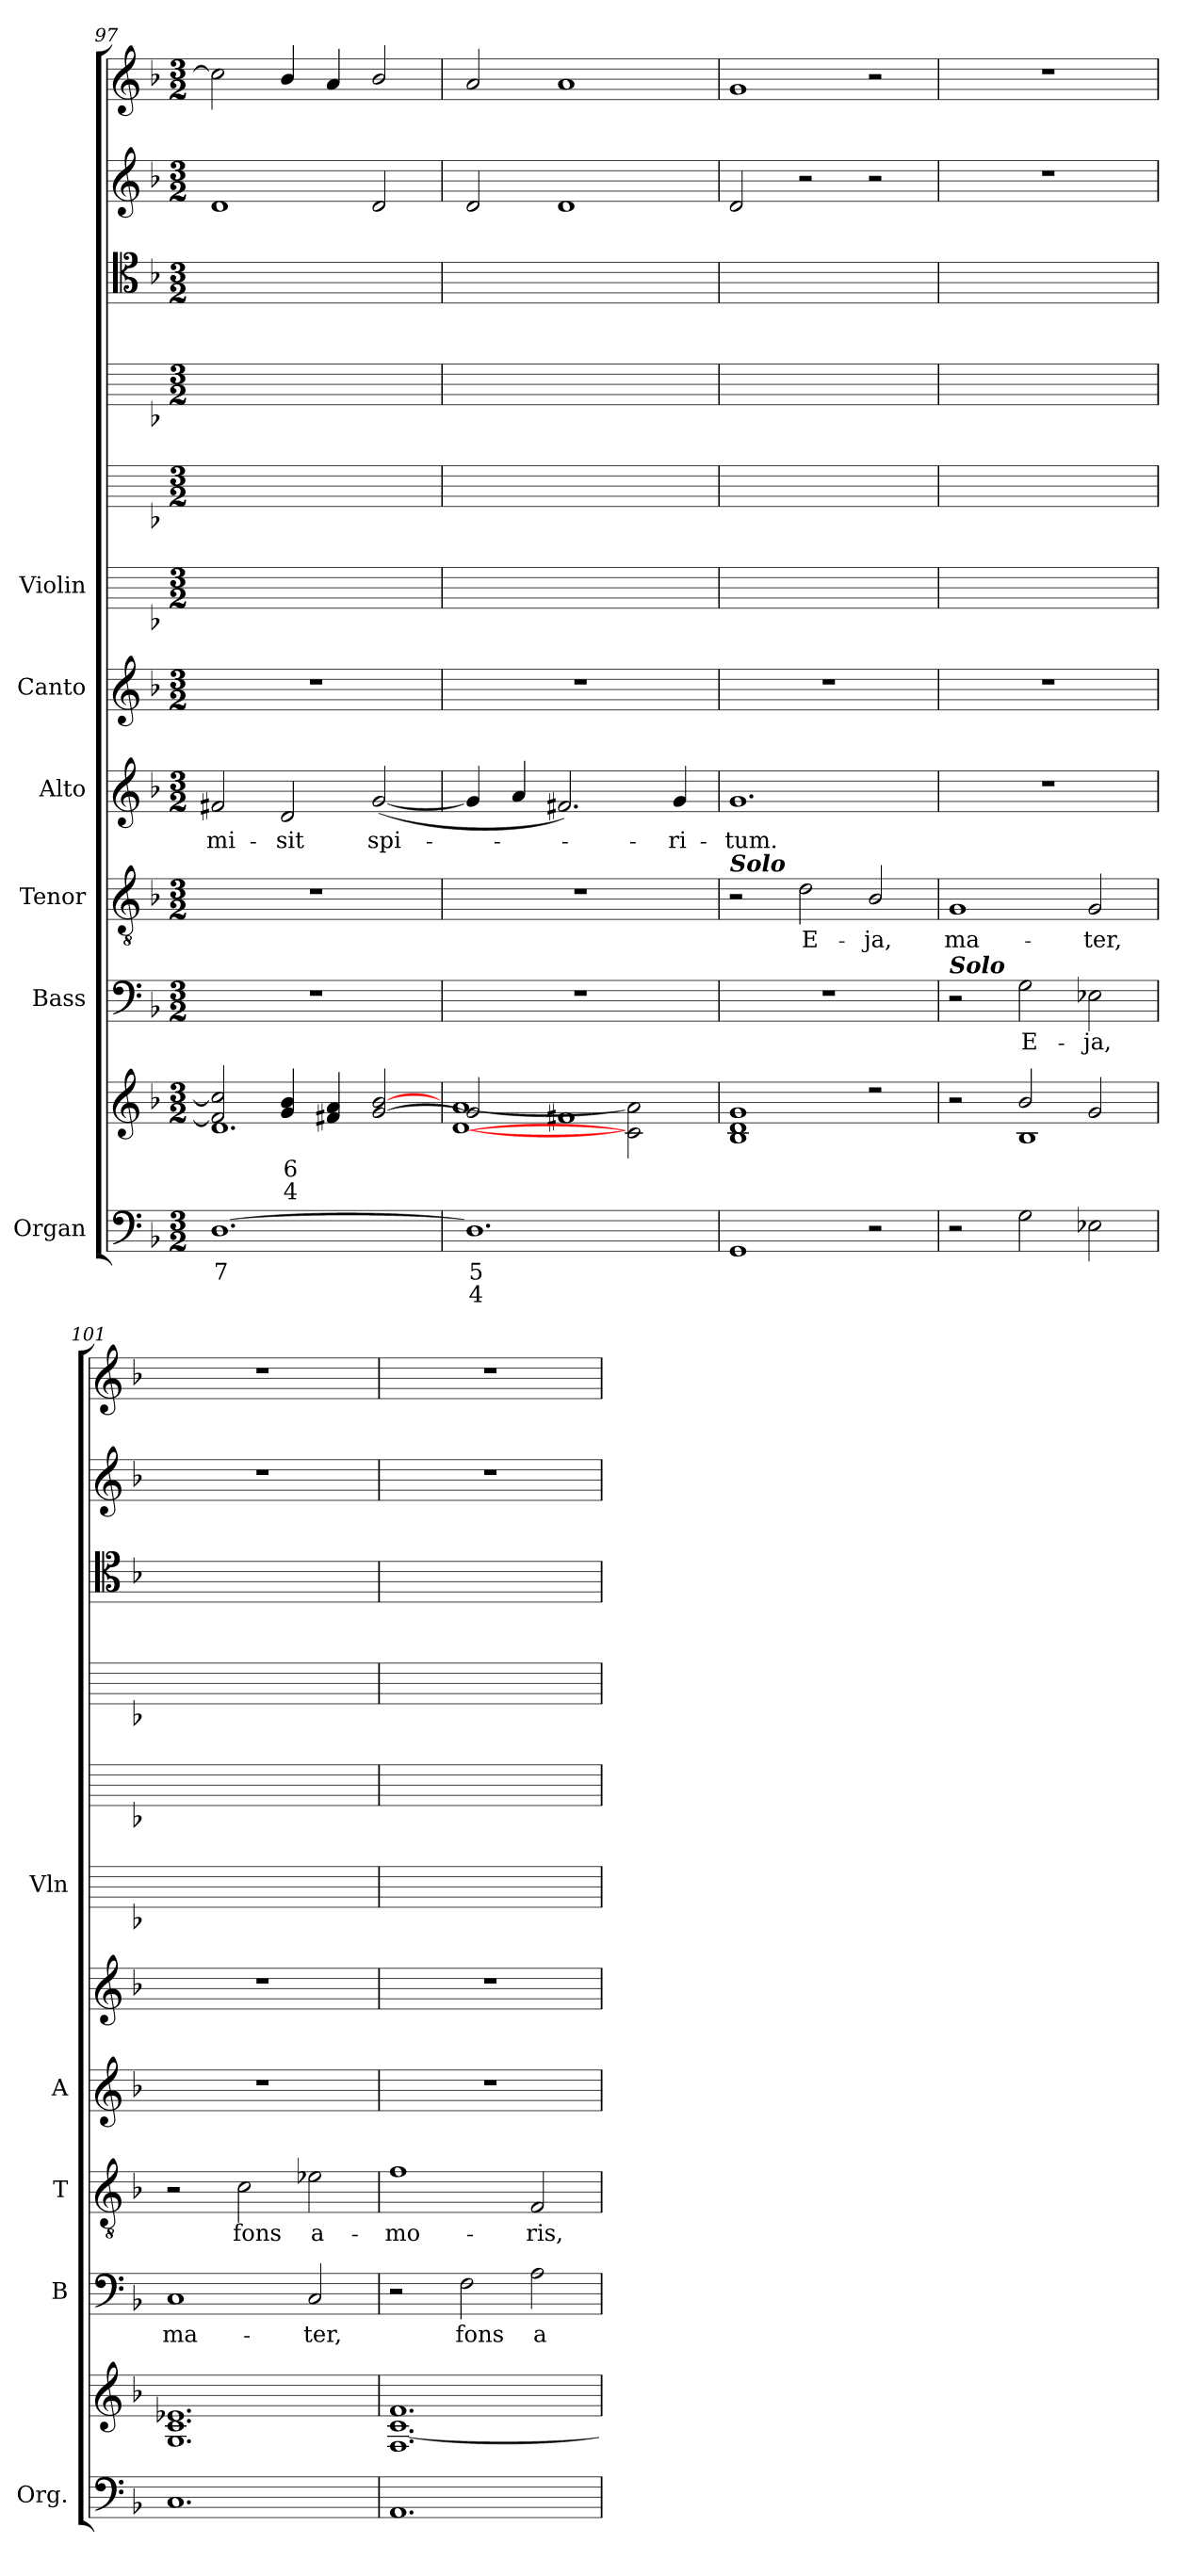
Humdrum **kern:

**kern	**text	**text	**kern	**text	**text	**kern	**text	**kern	**text	**kern	**text	**kern	**kern	**kern	**kern	**kern	**kern	**kern
*part6	*part6	*part6	*part6	*part6	*part6	*part5	*part5	*part4	*part4	*part3	*part3	*part2	*part1	*part1	*part1	*part1	*part1	*part1
*staff12	*staff12	*staff12	*staff11	*staff11	*staff11	*staff10	*staff10	*staff9	*staff9	*staff8	*staff8	*staff7	*staff6	*staff5	*staff4	*staff3	*staff2	*staff1
*I"Organ	*	*	*	*	*	*I"Bass	*	*I"Tenor	*	*I"Alto	*	*I"Canto	*I"Violin	*	*	*	*	*
*I'Org.	*	*	*	*	*	*I'B	*	*I'T	*	*I'A	*	*	*I'Vln	*	*	*	*	*
*clefF4	*	*	*clefG2	*	*	*clefF4	*	*clefGv2	*	*clefG2	*	*clefG2	*	*	*	*clefC4	*clefG2	*clefG2
*k[b-]	*	*	*k[b-]	*	*	*k[b-]	*	*k[b-]	*	*k[b-]	*	*k[b-]	*k[b-]	*k[b-]	*k[b-]	*k[b-]	*k[b-]	*k[b-]
*F:	*	*	*F:	*	*	*F:	*	*F:	*	*F:	*	*F:	*F:	*F:	*F:	*F:	*F:	*F:
*M3/2	*	*	*M3/2	*	*	*M3/2	*	*M3/2	*	*M3/2	*	*M3/2	*M3/2	*M3/2	*M3/2	*M3/2	*M3/2	*M3/2
=97	=97	=97	=97	=97	=97	=97	=97	=97	=97	=97	=97	=97	=97	=97	=97	=97	=97	=97
!	!LO:LY:b	!LO:LY:b	!	!	!	!LO:N:vis=1	!	!LO:N:vis=1	!	!	!LO:LY:b	!	!	!	!	!	!	!
*	*	*	*^	*	*	*	*	*	*	*	*	*	*	*	*	*	*	*
[1.D	7	.	2f#/] 2cc/]	1.d	.	.	1.r	.	1.r	.	2f#X	-mi-	1.r	1.ryy	1.ryy	1.ryy	1.ryy	1d	2cc]
!	!	!	!	!	!LO:LY:b	!LO:LY:b	!	!	!	!	!	!LO:LY:b	!	!	!	!	!	!	!
.	.	.	4g/ 4b-/	.	6	4	.	.	.	.	2d	-sit	.	.	.	.	.	.	4b-/
.	.	.	4f#/ 4a/	.	.	.	.	.	.	.	.	.	.	.	.	.	.	.	4a
!	!	!	!	!	!	!	!	!	!	!	!	!LO:LY:b	!	!	!	!	!	!	!
.	.	.	[2g/ [2b-/	.	.	.	.	.	.	.	(<[2g	spi-	.	.	.	.	.	2d	2b-/
=98	=98	=98	=98	=98	=98	=98	=98	=98	=98	=98	=98	=98	=98	=98	=98	=98	=98	=98	=98
!	!LO:LY:b	!LO:LY:b	!	!	!	!	!LO:N:vis=1	!	!LO:N:vis=1	!	!	!	!	!	!	!	!	!	!
1.D]	5	4	2g/]	[1d [1a	.	.	1.r	.	1.r	.	4g]	.	1.r	1.ryy	1.ryy	1.ryy	1.ryy	2d	2a
.	.	.	.	.	.	.	.	.	.	.	4a	.	.	.	.	.	.	.	.
.	.	.	1f#X/	.	.	.	.	.	.	.	2.f#X)	.	.	.	.	.	.	1d	1a
.	.	.	.	2c] 2a]	.	.	.	.	.	.	.	.	.	.	.	.	.	.	.
!	!	!	!	!	!	!	!	!	!	!	!	!LO:LY:b	!	!	!	!	!	!	!
.	.	.	.	.	.	.	.	.	.	.	4g	ri-	.	.	.	.	.	.	.
=99	=99	=99	=99	=99	=99	=99	=99	=99	=99	=99	=99	=99	=99	=99	=99	=99	=99	=99	=99
!	!	!	!	!	!	!	!	!	!LO:TX:a:Bi:t=Solo	!	!	!	!	!	!	!	!	!	!
!	!	!	!	!LO:N:vis=1	!	!	!LO:N:vis=1	!	!	!	!	!LO:LY:b	!	!	!	!	!	!	!
1GG	.	.	1B-/ 1d/ 1g/	1.ryy	.	.	1.r	.	2r	.	1.g	-tum.	1.r	1.ryy	1.ryy	1.ryy	1.ryy	2d	1g
!	!	!	!	!	!	!	!	!	!	!LO:LY:b	!	!	!	!	!	!	!	!	!
.	.	.	.	.	.	.	.	.	2d	E-	.	.	.	.	.	.	.	2r	.
!	!	!	!	!	!	!	!	!	!	!LO:LY:b	!	!	!	!	!	!	!	!	!
2r	.	.	2r	.	.	.	.	.	2B-/	-ja,	.	.	.	.	.	.	.	2r	2r
=100	=100	=100	=100	=100	=100	=100	=100	=100	=100	=100	=100	=100	=100	=100	=100	=100	=100	=100	=100
!	!	!	!	!	!	!	!LO:TX:a:Bi:t=Solo	!	!	!	!	!	!	!	!	!	!	!	!
!	!	!	!	!	!	!	!	!	!	!LO:LY:b	!LO:N:vis=1	!	!	!	!	!	!	!LO:N:vis=1	!LO:N:vis=1
2r	.	.	2r	2ryy	.	.	2r	.	1G	ma-	1.r	.	1.r	1.ryy	1.ryy	1.ryy	1.ryy	1.r	1.r
!	!	!	!	!	!	!	!	!LO:LY:b	!	!	!	!	!	!	!	!	!	!	!
2G	.	.	2b-/	1B-	.	.	2G	E-	.	.	.	.	.	.	.	.	.	.	.
!	!	!	!	!	!	!	!	!LO:LY:b	!	!LO:LY:b	!	!	!	!	!	!	!	!	!
2E-X	.	.	2g/	.	.	.	2E-X	-ja,	2G	-ter,	.	.	.	.	.	.	.	.	.
=101	=101	=101	=101	=101	=101	=101	=101	=101	=101	=101	=101	=101	=101	=101	=101	=101	=101	=101	=101
!	!	!	!	!LO:N:vis=1	!	!	!	!LO:LY:b	!	!	!LO:N:vis=1	!	!	!	!	!	!	!LO:N:vis=1	!LO:N:vis=1
1.C	.	.	1.G/ 1.c/ 1.e-X/	1.ryy	.	.	1C	ma-	2r	.	1.r	.	1.r	1.ryy	1.ryy	1.ryy	1.ryy	1.r	1.r
!	!	!	!	!	!	!	!	!	!	!LO:LY:b	!	!	!	!	!	!	!	!	!
.	.	.	.	.	.	.	.	.	2c	fons	.	.	.	.	.	.	.	.	.
!	!	!	!	!	!	!	!	!LO:LY:b	!	!LO:LY:b	!	!	!	!	!	!	!	!	!
.	.	.	.	.	.	.	2C	-ter,	2e-X	a-	.	.	.	.	.	.	.	.	.
=102	=102	=102	=102	=102	=102	=102	=102	=102	=102	=102	=102	=102	=102	=102	=102	=102	=102	=102	=102
!	!	!	!	!	!	!	!	!	!	!LO:LY:b	!LO:N:vis=1	!	!	!	!	!	!	!LO:N:vis=1	!LO:N:vis=1
1.AA	.	.	1.F/ 1.f/	[1.c	.	.	2r	.	1f	-mo-	1.r	.	1.r	1.ryy	1.ryy	1.ryy	1.ryy	1.r	1.r
!	!	!	!	!	!	!	!	!LO:LY:b	!	!	!	!	!	!	!	!	!	!	!
.	.	.	.	.	.	.	2F	fons	.	.	.	.	.	.	.	.	.	.	.
!	!	!	!	!	!	!	!	!LO:LY:b	!	!LO:LY:b	!	!	!	!	!	!	!	!	!
.	.	.	.	.	.	.	2A	a-	2F	-ris,	.	.	.	.	.	.	.	.	.
*	*	*	*v	*v	*	*	*	*	*	*	*	*	*	*	*	*	*	*	*
=	=	=	=	=	=	=	=	=	=	=	=	=	=	=	=	=	=	=
*-	*-	*-	*-	*-	*-	*-	*-	*-	*-	*-	*-	*-	*-	*-	*-	*-	*-	*-
